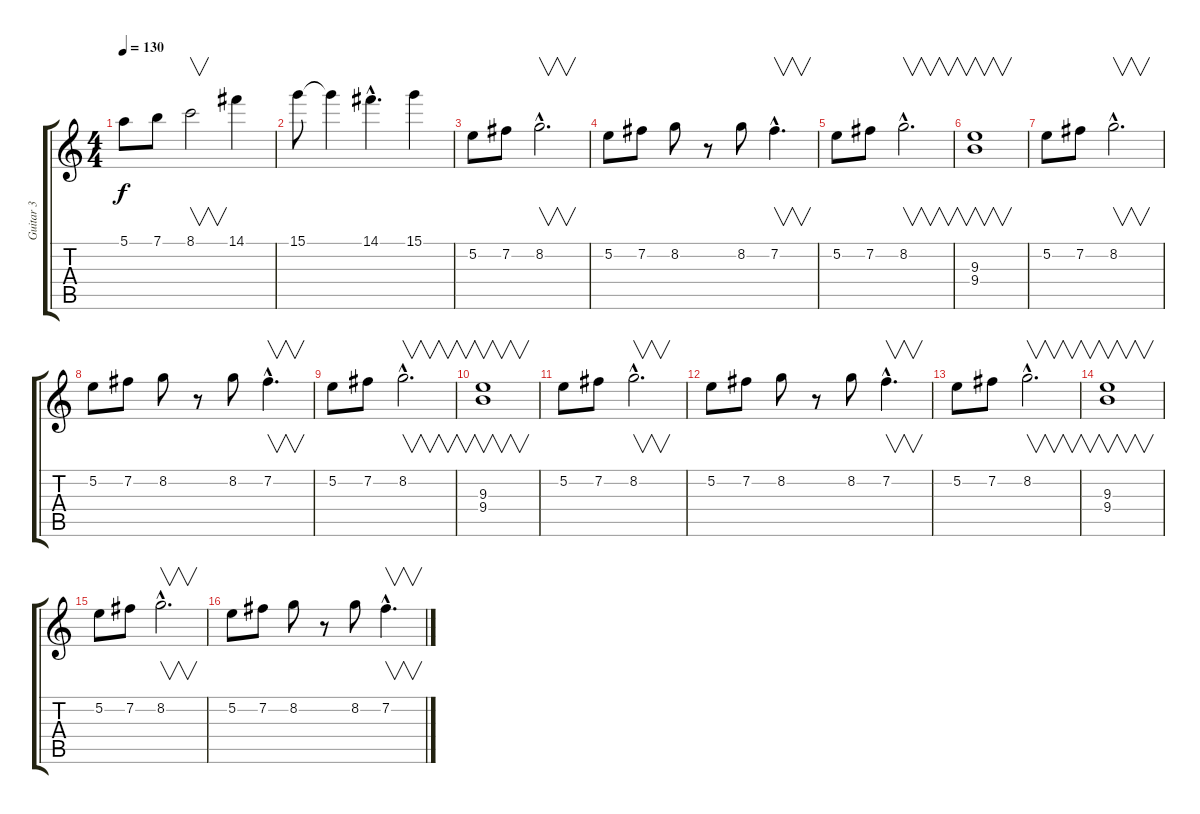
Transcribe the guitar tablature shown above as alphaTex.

\track ("Guitar 3" "Guitar 3") {instrument distortionguitar}
\staff {score tabs}
\tuning (E4 B3 G3 D3 A2 E2) {hide}
\ts (4 4)
\tempo 130
\clef g2
\ks c
5.1.8{dy f} 7.1.8 8.1.2{v} 14.1.4 |
15.1.8 15.1{t}.4 14.1{hac}.4{d} 15.1.4 |
5.2.8 7.2.8 8.2{hac}.2{v d} |
5.2.8 7.2.8 8.2.8 r.8 8.2.8 7.2{hac}.4{v d} |
5.2.8 7.2.8 8.2{hac}.2{v d} |
(9.3 9.4).1{v} |
5.2.8 7.2.8 8.2{hac}.2{v d} |
5.2.8 7.2.8 8.2.8 r.8 8.2.8 7.2{hac}.4{v d} |
5.2.8 7.2.8 8.2{hac}.2{v d} |
(9.3 9.4).1{v} |
5.2.8 7.2.8 8.2{hac}.2{v d} |
5.2.8 7.2.8 8.2.8 r.8 8.2.8 7.2{hac}.4{v d} |
5.2.8 7.2.8 8.2{hac}.2{v d} |
(9.3 9.4).1{v} |
5.2.8 7.2.8 8.2{hac}.2{v d} |
5.2.8 7.2.8 8.2.8 r.8 8.2.8 7.2{hac}.4{v d}
